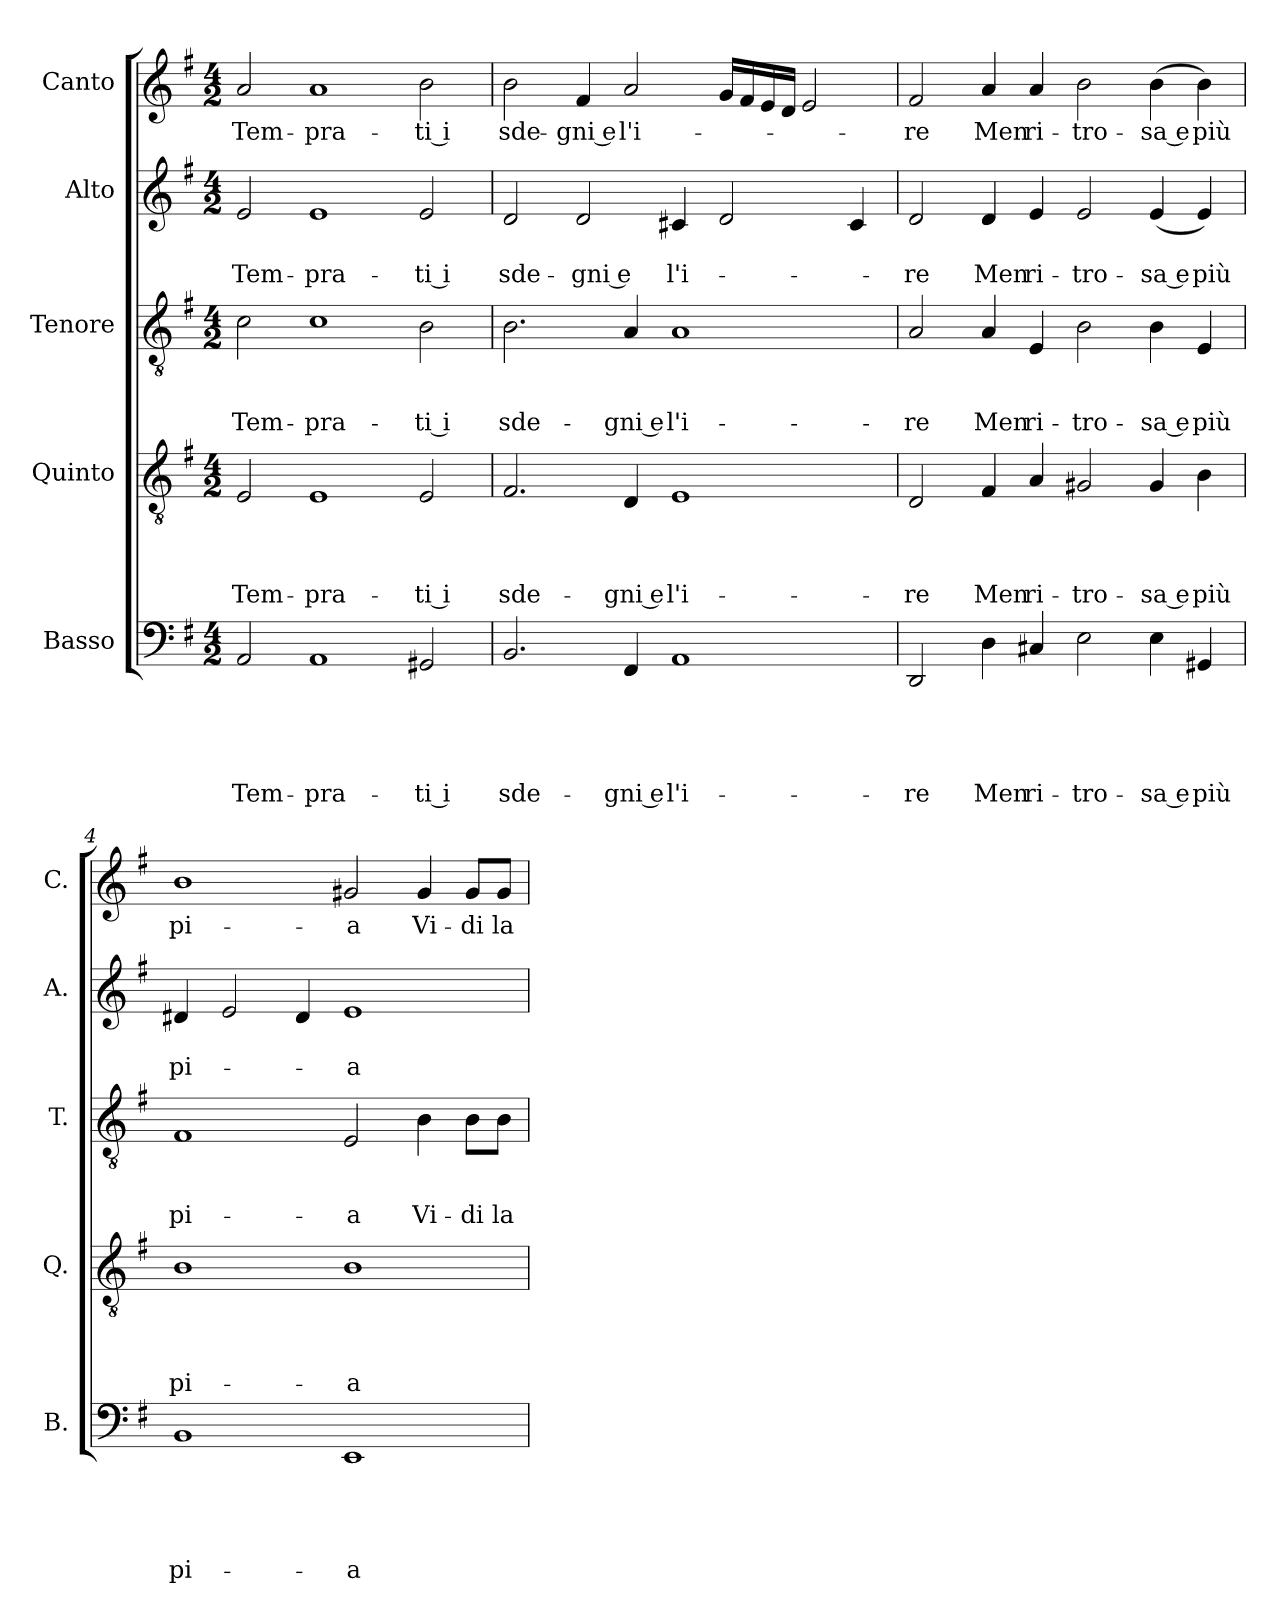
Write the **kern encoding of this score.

**kern	**text	**text	**text	**text	**text	**kern	**text	**text	**text	**text	**kern	**text	**text	**text	**kern	**text	**text	**kern	**text
*part5	*part5	*part5	*part5	*part5	*part5	*part4	*part4	*part4	*part4	*part4	*part3	*part3	*part3	*part3	*part2	*part2	*part2	*part1	*part1
*staff5	*staff5	*staff5	*staff5	*staff5	*staff5	*staff4	*staff4	*staff4	*staff4	*staff4	*staff3	*staff3	*staff3	*staff3	*staff2	*staff2	*staff2	*staff1	*staff1
*I"Basso	*	*	*	*	*	*I"Quinto	*	*	*	*	*I"Tenore	*	*	*	*I"Alto	*	*	*I"Canto	*
*I'B.	*	*	*	*	*	*I'Q.	*	*	*	*	*I'T.	*	*	*	*I'A.	*	*	*I'C.	*
*clefF4	*	*	*	*	*	*clefGv2	*	*	*	*	*clefGv2	*	*	*	*clefG2	*	*	*clefG2	*
*k[f#]	*	*	*	*	*	*k[f#]	*	*	*	*	*k[f#]	*	*	*	*k[f#]	*	*	*k[f#]	*
*G:	*	*	*	*	*	*G:	*	*	*	*	*G:	*	*	*	*G:	*	*	*G:	*
*M4/2	*	*	*	*	*	*M4/2	*	*	*	*	*M4/2	*	*	*	*M4/2	*	*	*M4/2	*
=1	=1	=1	=1	=1	=1	=1	=1	=1	=1	=1	=1	=1	=1	=1	=1	=1	=1	=1	=1
!	!	!	!	!	!LO:LY:b	!	!	!	!	!LO:LY:b	!	!	!	!LO:LY:b	!	!	!LO:LY:b	!	!LO:LY:b
2AA/	.	.	.	.	Tem-	2E/	.	.	.	Tem-	2c\	.	.	Tem-	2e/	.	Tem-	2a/	Tem-
!	!	!	!	!	!LO:LY:b	!	!	!	!	!LO:LY:b	!	!	!	!LO:LY:b	!	!	!LO:LY:b	!	!LO:LY:b
1AA	.	.	.	.	-pra-	1E	.	.	.	-pra-	1c	.	.	-pra-	1e	.	-pra-	1a	-pra-
!	!	!	!	!	!LO:LY:b:rj	!	!	!	!	!LO:LY:b:rj	!	!	!	!LO:LY:b:rj	!	!	!LO:LY:b:rj	!	!LO:LY:b:rj
2GG#X/	.	.	.	.	-ti i	2E/	.	.	.	-ti i	2B\	.	.	-ti i	2e/	.	-ti i	2b\	-ti i
=2	=2	=2	=2	=2	=2	=2	=2	=2	=2	=2	=2	=2	=2	=2	=2	=2	=2	=2	=2
!	!	!	!	!	!LO:LY:b	!	!	!	!	!LO:LY:b	!	!	!	!LO:LY:b	!	!	!LO:LY:b	!	!LO:LY:b
2.BB/	.	.	.	.	sde-	2.F#/	.	.	.	sde-	2.B\	.	.	sde-	2d/	.	sde-	2b\	sde-
!	!	!	!	!	!	!	!	!	!	!	!	!	!	!	!	!	!LO:LY:b:rj	!	!LO:LY:b:rj
.	.	.	.	.	.	.	.	.	.	.	.	.	.	.	2d/	.	-gni e	4f#/	-gni e
!	!	!	!	!	!LO:LY:b:rj	!	!	!	!	!LO:LY:b:rj	!	!	!	!LO:LY:b:rj	!	!	!	!	!LO:LY:b
4FF#/	.	.	.	.	-gni e	4D/	.	.	.	-gni e	4A/	.	.	-gni e	.	.	.	2a/	l'i-
!	!	!	!	!	!LO:LY:b	!	!	!	!	!LO:LY:b	!	!	!	!LO:LY:b	!	!	!LO:LY:b	!	!
1AA	.	.	.	.	l'i-	1E	.	.	.	l'i-	1A	.	.	l'i-	4c#X/	.	l'i-	.	.
.	.	.	.	.	.	.	.	.	.	.	.	.	.	.	2d/	.	.	16g/LL	.
.	.	.	.	.	.	.	.	.	.	.	.	.	.	.	.	.	.	16f#/	.
.	.	.	.	.	.	.	.	.	.	.	.	.	.	.	.	.	.	16e/	.
.	.	.	.	.	.	.	.	.	.	.	.	.	.	.	.	.	.	16d/JJ	.
.	.	.	.	.	.	.	.	.	.	.	.	.	.	.	.	.	.	2e/	.
.	.	.	.	.	.	.	.	.	.	.	.	.	.	.	4c#/	.	.	.	.
=3	=3	=3	=3	=3	=3	=3	=3	=3	=3	=3	=3	=3	=3	=3	=3	=3	=3	=3	=3
!	!	!	!	!	!LO:LY:b	!	!	!	!	!LO:LY:b	!	!	!	!LO:LY:b	!	!	!LO:LY:b	!	!LO:LY:b
2DD/	.	.	.	.	-re	2D/	.	.	.	-re	2A/	.	.	-re	2d/	.	-re	2f#/	-re
!	!	!	!	!	!LO:LY:b	!	!	!	!	!LO:LY:b	!	!	!	!LO:LY:b	!	!	!LO:LY:b	!	!LO:LY:b
4D\	.	.	.	.	Men	4F#/	.	.	.	Men	4A/	.	.	Men	4d/	.	Men	4a/	Men
!	!	!	!	!	!LO:LY:b	!	!	!	!	!LO:LY:b	!	!	!	!LO:LY:b	!	!	!LO:LY:b	!	!LO:LY:b
4C#X/	.	.	.	.	ri-	4A/	.	.	.	ri-	4E/	.	.	ri-	4e/	.	ri-	4a/	ri-
!	!	!	!	!	!LO:LY:b	!	!	!	!	!LO:LY:b	!	!	!	!LO:LY:b	!	!	!LO:LY:b	!	!LO:LY:b
2E\	.	.	.	.	-tro-	2G#X/	.	.	.	-tro-	2B\	.	.	-tro-	2e/	.	-tro-	2b\	-tro-
!	!	!	!	!	!LO:LY:b:rj	!	!	!	!	!LO:LY:b:rj	!	!	!	!LO:LY:b:rj	!	!	!LO:LY:b:rj	!	!LO:LY:b:rj
4E\	.	.	.	.	-sa e	4G#/	.	.	.	-sa e	4B\	.	.	-sa e	(<4e/	.	-sa e	(<4b\	-sa e
!	!	!	!	!	!LO:LY:b	!	!	!	!	!LO:LY:b	!	!	!	!LO:LY:b	!	!	!LO:LY:b	!	!LO:LY:b
4GG#X/	.	.	.	.	più	4B\	.	.	.	più	4E/	.	.	più	4e/)	.	più	4b\)	più
!!LO:LB:g=z
=4	=4	=4	=4	=4	=4	=4	=4	=4	=4	=4	=4	=4	=4	=4	=4	=4	=4	=4	=4
!	!	!	!	!	!LO:LY:b	!	!	!	!	!LO:LY:b	!	!	!	!LO:LY:b	!	!	!LO:LY:b	!	!LO:LY:b
1BB	.	.	.	.	pi-	1B	.	.	.	pi-	1F#	.	.	pi-	4d#X/	.	pi-	1b	pi-
.	.	.	.	.	.	.	.	.	.	.	.	.	.	.	2e/	.	.	.	.
.	.	.	.	.	.	.	.	.	.	.	.	.	.	.	4d#/	.	.	.	.
!	!	!	!	!	!LO:LY:b:rj	!	!	!	!	!LO:LY:b:rj	!	!	!	!LO:LY:b	!	!	!LO:LY:b:rj	!	!LO:LY:b
1EE	.	.	.	.	-a	1B	.	.	.	-a	2E/	.	.	-a	1e	.	-a	2g#X/	-a
!	!	!	!	!	!	!	!	!	!	!	!	!	!	!LO:LY:b	!	!	!	!	!LO:LY:b
.	.	.	.	.	.	.	.	.	.	.	4B\	.	.	Vi-	.	.	.	4g#/	Vi-
!	!	!	!	!	!	!	!	!	!	!	!	!	!	!LO:LY:b	!	!	!	!	!LO:LY:b
.	.	.	.	.	.	.	.	.	.	.	8B\L	.	.	-di	.	.	.	8g#/L	-di
!	!	!	!	!	!	!	!	!	!	!	!	!	!	!LO:LY:b	!	!	!	!	!LO:LY:b
.	.	.	.	.	.	.	.	.	.	.	8B\J	.	.	la	.	.	.	8g#/J	la
=	=	=	=	=	=	=	=	=	=	=	=	=	=	=	=	=	=	=	=
*-	*-	*-	*-	*-	*-	*-	*-	*-	*-	*-	*-	*-	*-	*-	*-	*-	*-	*-	*-
